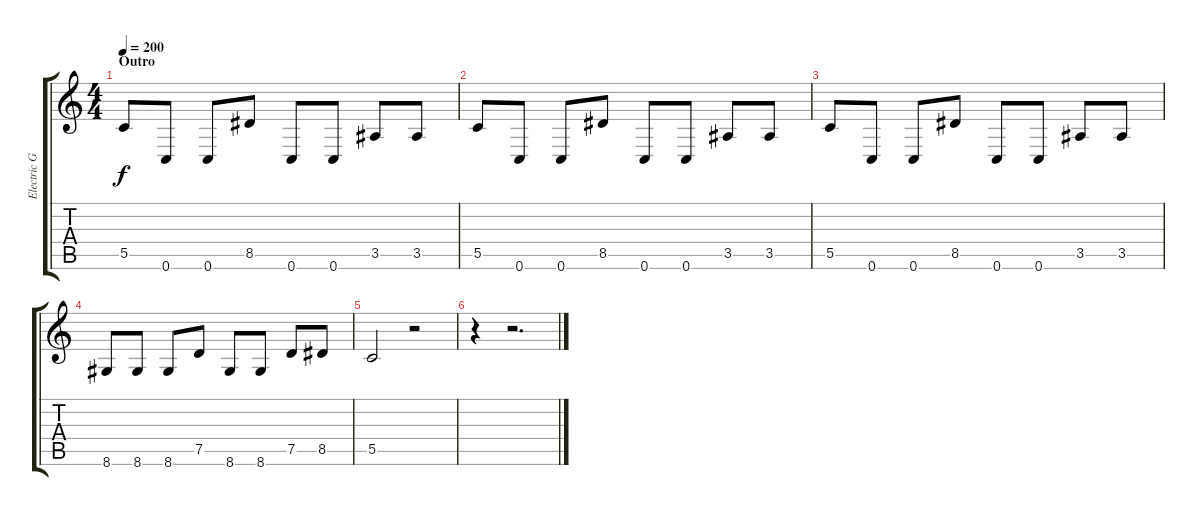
\track ("Electric Guitar 1" "Electric G") {instrument distortionguitar}
\staff {score tabs}
\tuning (D4 A3 F3 C3 G2 C2) {hide}
\ts (4 4)
\section ("" "Outro")
\tempo 200
\clef g2
\ks c
5.5.8{dy f} 0.6.8 0.6.8 8.5.8 0.6.8 0.6.8 3.5.8 3.5.8 |
5.5.8 0.6.8 0.6.8 8.5.8 0.6.8 0.6.8 3.5.8 3.5.8 |
5.5.8 0.6.8 0.6.8 8.5.8 0.6.8 0.6.8 3.5.8 3.5.8 |
8.6.8 8.6.8 8.6.8 7.5.8 8.6.8 8.6.8 7.5.8 8.5.8 |
5.5.2 r.2 |
r.4 r.2{d}
